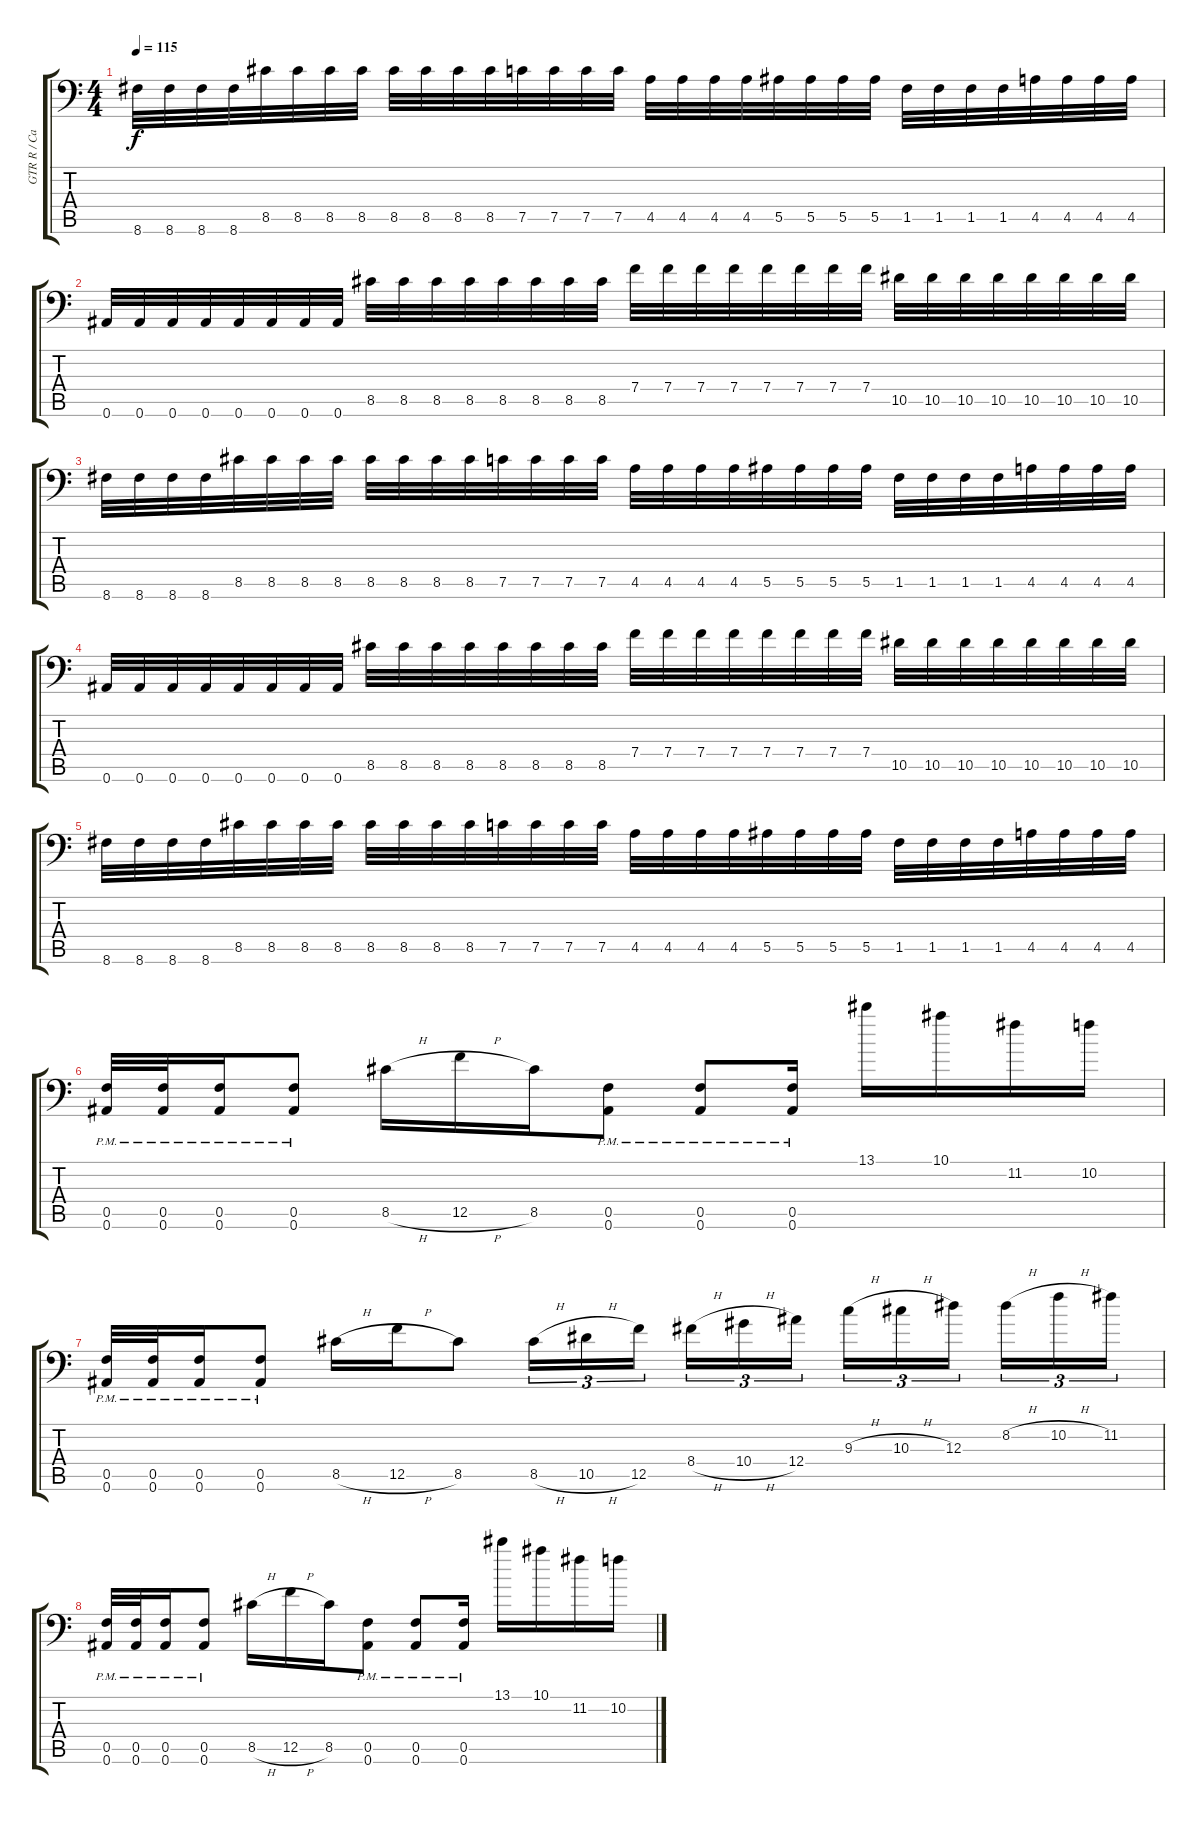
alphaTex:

\track ("GTR R / Carlos" "GTR R / Ca") {instrument distortionguitar}
\staff {score tabs}
\tuning (C4 G3 Eb3 Bb2 F2 Bb1) {hide}
\ts (4 4)
\tempo 115
\clef f4
\ks c
8.6.32{dy f} 8.6.32 8.6.32 8.6.32 8.5.32 8.5.32 8.5.32 8.5.32 8.5.32 8.5.32 8.5.32 8.5.32 7.5.32 7.5.32 7.5.32 7.5.32 4.5.32 4.5.32 4.5.32 4.5.32 5.5.32 5.5.32 5.5.32 5.5.32 1.5.32 1.5.32 1.5.32 1.5.32 4.5.32 4.5.32 4.5.32 4.5.32 |
0.6.32 0.6.32 0.6.32 0.6.32 0.6.32 0.6.32 0.6.32 0.6.32 8.5.32 8.5.32 8.5.32 8.5.32 8.5.32 8.5.32 8.5.32 8.5.32 7.4.32 7.4.32 7.4.32 7.4.32 7.4.32 7.4.32 7.4.32 7.4.32 10.5.32 10.5.32 10.5.32 10.5.32 10.5.32 10.5.32 10.5.32 10.5.32 |
8.6.32 8.6.32 8.6.32 8.6.32 8.5.32 8.5.32 8.5.32 8.5.32 8.5.32 8.5.32 8.5.32 8.5.32 7.5.32 7.5.32 7.5.32 7.5.32 4.5.32 4.5.32 4.5.32 4.5.32 5.5.32 5.5.32 5.5.32 5.5.32 1.5.32 1.5.32 1.5.32 1.5.32 4.5.32 4.5.32 4.5.32 4.5.32 |
0.6.32 0.6.32 0.6.32 0.6.32 0.6.32 0.6.32 0.6.32 0.6.32 8.5.32 8.5.32 8.5.32 8.5.32 8.5.32 8.5.32 8.5.32 8.5.32 7.4.32 7.4.32 7.4.32 7.4.32 7.4.32 7.4.32 7.4.32 7.4.32 10.5.32 10.5.32 10.5.32 10.5.32 10.5.32 10.5.32 10.5.32 10.5.32 |
8.6.32 8.6.32 8.6.32 8.6.32 8.5.32 8.5.32 8.5.32 8.5.32 8.5.32 8.5.32 8.5.32 8.5.32 7.5.32 7.5.32 7.5.32 7.5.32 4.5.32 4.5.32 4.5.32 4.5.32 5.5.32 5.5.32 5.5.32 5.5.32 1.5.32 1.5.32 1.5.32 1.5.32 4.5.32 4.5.32 4.5.32 4.5.32 |
(0.5{pm} 0.6{pm}).32 (0.5{pm} 0.6{pm}).32 (0.5{pm} 0.6{pm}).16 (0.5{pm} 0.6{pm}).8 8.5{h}.16 12.5{h}.16 8.5.16 (0.5{pm} 0.6{pm}).8 (0.5{pm} 0.6{pm}).8 (0.5{pm} 0.6{pm}).16 13.1.16 10.1.16 11.2.16 10.2.16 |
(0.5{pm} 0.6{pm}).32 (0.5{pm} 0.6{pm}).32 (0.5{pm} 0.6{pm}).16 (0.5{pm} 0.6{pm}).8 8.5{h}.16 12.5{h}.16 8.5.8 8.5{h}.16{tu (3 2)} 10.5{h}.16{tu (3 2)} 12.5.16{tu (3 2) beam splitsecondary} 8.4{h}.16{tu (3 2)} 10.4{h}.16{tu (3 2)} 12.4.16{tu (3 2)} 9.3{h}.16{tu (3 2)} 10.3{h}.16{tu (3 2)} 12.3.16{tu (3 2) beam splitsecondary} 8.2{h}.16{tu (3 2)} 10.2{h}.16{tu (3 2)} 11.2.16{tu (3 2)} |
(0.5{pm} 0.6{pm}).32 (0.5{pm} 0.6{pm}).32 (0.5{pm} 0.6{pm}).16 (0.5{pm} 0.6{pm}).8 8.5{h}.16 12.5{h}.16 8.5.16 (0.5{pm} 0.6{pm}).8 (0.5{pm} 0.6{pm}).8 (0.5{pm} 0.6{pm}).16 13.1.16 10.1.16 11.2.16 10.2.16
